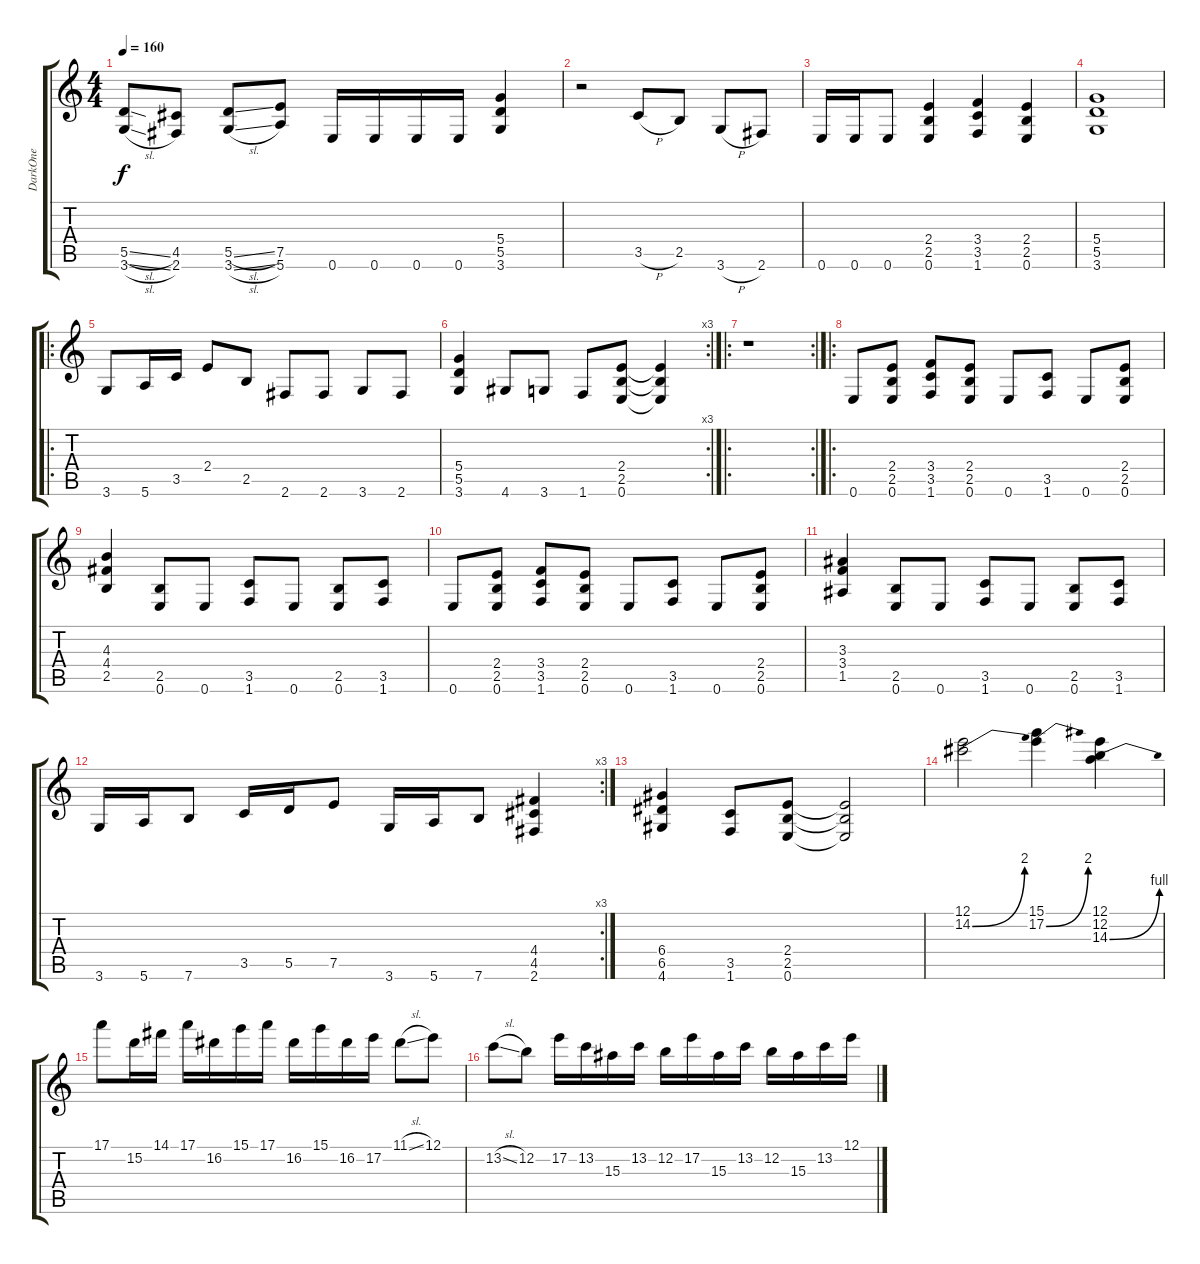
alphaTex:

\track ("DarkOne" "DarkOne") {instrument distortionguitar}
\staff {score tabs}
\tuning (E4 B3 G3 D3 A2 E2) {hide}
\ts (4 4)
\tempo 160
\clef g2
\ks c
(5.5{sl} 3.6{sl}).8{dy f instrument distortionguitar} (4.5 2.6).8 (5.5{sl} 3.6{sl}).8 (7.5 5.6).8 0.6.16 0.6.16 0.6.16 0.6.16 (5.4 5.5 3.6).4 |
r.2 3.5{h}.8 2.5.8 3.6{h}.8 2.6.8 |
0.6.16 0.6.16 0.6.8 (2.4 2.5 0.6).4 (3.4 3.5 1.6).4 (2.4 2.5 0.6).4 |
(5.4 5.5 3.6).1 |
\ro
3.6.8 5.6.16 3.5.16 2.4.8 2.5.8 2.6.8 2.6.8 3.6.8 2.6.8 |
\rc 3
(5.4 5.5 3.6).4 4.6.8 3.6.8 1.6.8 (2.4 2.5 0.6).8 (2.4{t} 2.5{t} 0.6{t}).4 |
\ro
\rc 2
r.1 |
\ro
0.6.8 (2.4 2.5 0.6).8 (3.4 3.5 1.6).8 (2.4 2.5 0.6).8 0.6.8 (3.5 1.6).8 0.6.8 (2.4 2.5 0.6).8 |
(4.3 4.4 2.5).4 (2.5 0.6).8 0.6.8 (3.5 1.6).8 0.6.8 (2.5 0.6).8 (3.5 1.6).8 |
0.6.8 (2.4 2.5 0.6).8 (3.4 3.5 1.6).8 (2.4 2.5 0.6).8 0.6.8 (3.5 1.6).8 0.6.8 (2.4 2.5 0.6).8 |
(3.3 3.4 1.5).4 (2.5 0.6).8 0.6.8 (3.5 1.6).8 0.6.8 (2.5 0.6).8 (3.5 1.6).8 |
\rc 3
3.6.16 5.6.16 7.6.8 3.5.16 5.5.16 7.5.8 3.6.16 5.6.16 7.6.8 (4.4 4.5 2.6).4 |
(6.4 6.5 4.6).4 (3.5 1.6).8 (2.4 2.5 0.6).8 (2.4{t} 2.5{t} 0.6{t}).2 |
(12.1 14.2{be (bend 0 0 60 8)}).2 (15.1 17.2{be (bend 0 0 60 8)}).4 (12.1 12.2 14.3{be (bend 0 0 60 4)}).4 |
17.1.8 15.2.16 14.1.16 17.1.16 16.2.16 15.1.16 17.1.16 16.2.16 15.1.16 16.2.16 17.2.16 11.1{sl}.8 12.1.8 |
13.2{sl}.8 12.2.8 17.2.16 13.2.16 15.3.16 13.2.16 12.2.16 17.2.16 15.3.16 13.2.16 12.2.16 15.3.16 13.2.16 12.1.16
